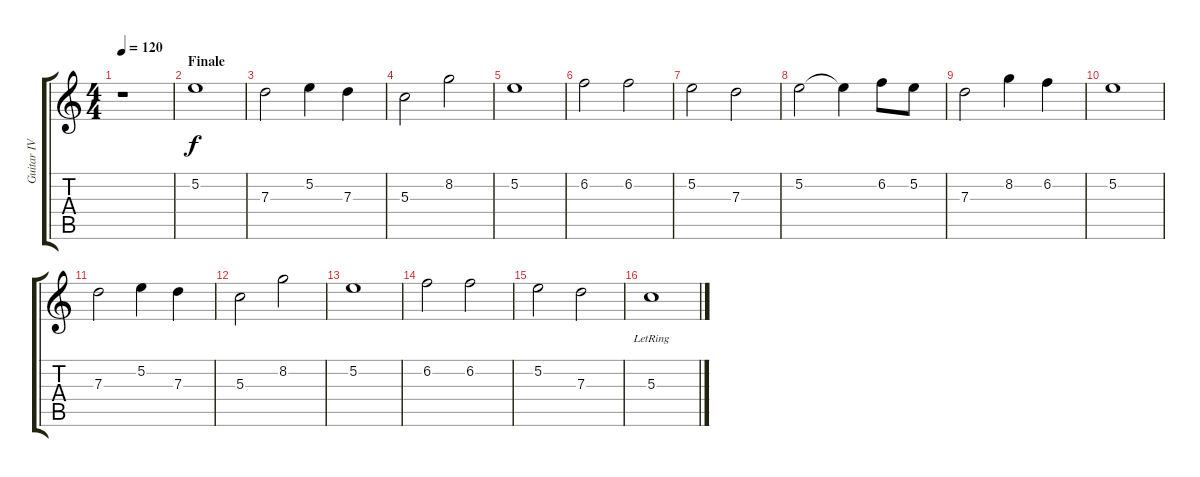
\track ("Guitar IV" "Guitar IV") {instrument overdrivenguitar}
\staff {score tabs}
\tuning (E4 B3 G3 D3 A2 E2) {hide}
\ts (4 4)
\tempo 120
\clef g2
\ks c
r.1{dy f} |
\section ("" "Finale")
5.2.1{volume 16} |
7.3.2 5.2.4 7.3.4 |
5.3.2 8.2.2 |
5.2.1 |
6.2.2 6.2.2 |
5.2.2 7.3.2 |
5.2.2 5.2{t}.4 6.2.8 5.2.8 |
7.3.2 8.2.4 6.2.4 |
5.2.1 |
7.3.2 5.2.4 7.3.4 |
5.3.2 8.2.2 |
5.2.1 |
6.2.2 6.2.2 |
5.2.2 7.3.2 |
5.3{lr}.1
